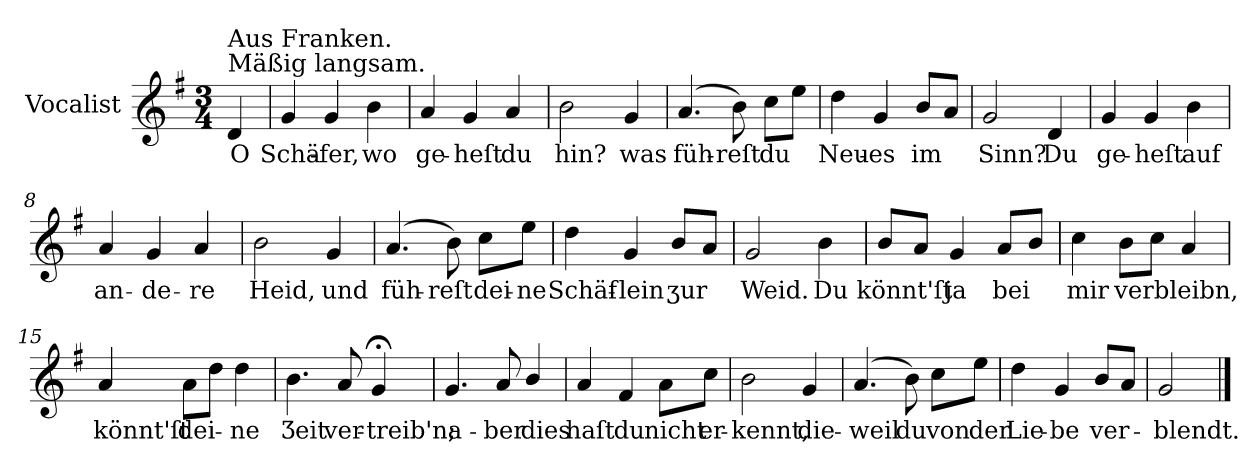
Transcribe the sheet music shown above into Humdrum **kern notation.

**kern	**text
*part1	*part1
*staff1	*staff1
*I"Vocalist	*
*k[f#]	*
*G:	*
*M3/4	*
=	=
!LO:TX:a:t=Mäßig langsam.	!
!LO:TX:a:t=Aus Franken.	!
4d	O
=1	=1
4g	Schä-
4g	-fer,
4b	wo
=2	=2
4a	ge-
4g	-heſt
4a	du
=3	=3
2b	hin?
4g	was
=4	=4
(4.a	füh-
8b)	-reſt
8ccL	du
8eeJ	.
=5	=5
4dd	Neu-
4g	-es
8bL	im
8aJ	.
=6	=6
2g	Sinn?
4d	Du
=7	=7
4g	ge-
4g	-heſt
4b	auf
=8	=8
4a	an-
4g	-de-
4a	-re
=9	=9
2b	Heid,
4g	und
=10	=10
(4.a	füh-
8b)	-reſt
8ccL	dei-
8eeJ	-ne
=11	=11
4dd	Schäf-
4g	-lein
8bL	ʒur
8aJ	.
=12	=12
2g	Weid.
4b	Du
=13	=13
8bL	könnt'ſt
8aJ	.
4g	ja
8aL	bei
8bJ	.
=14	=14
4cc	mir
8bL	verbleibn,
8ccJ	.
4a	.
=15	=15
4a	könnt'ſt
8aL	dei-
8ddJ	.
4dd	-ne
=16	=16
4.b	Ʒeit
8a	ver-
4g;<	-treib'n;
=17	=17
4.g	a-
8a	-ber
4b/	dies
=18	=18
4a	haſt
4f#	du
8aL	nicht
8ccJ	er-
=19	=19
2b	-kennt,
4g	die-
=20	=20
(4.a	-weil
8b)	du
8ccL	von
8eeJ	der
=21	=21
4dd	Lie-
4g	-be
8bL	ver-
8aJ	.
=22	=22
2g	-blendt.
==	==
*-	*-
